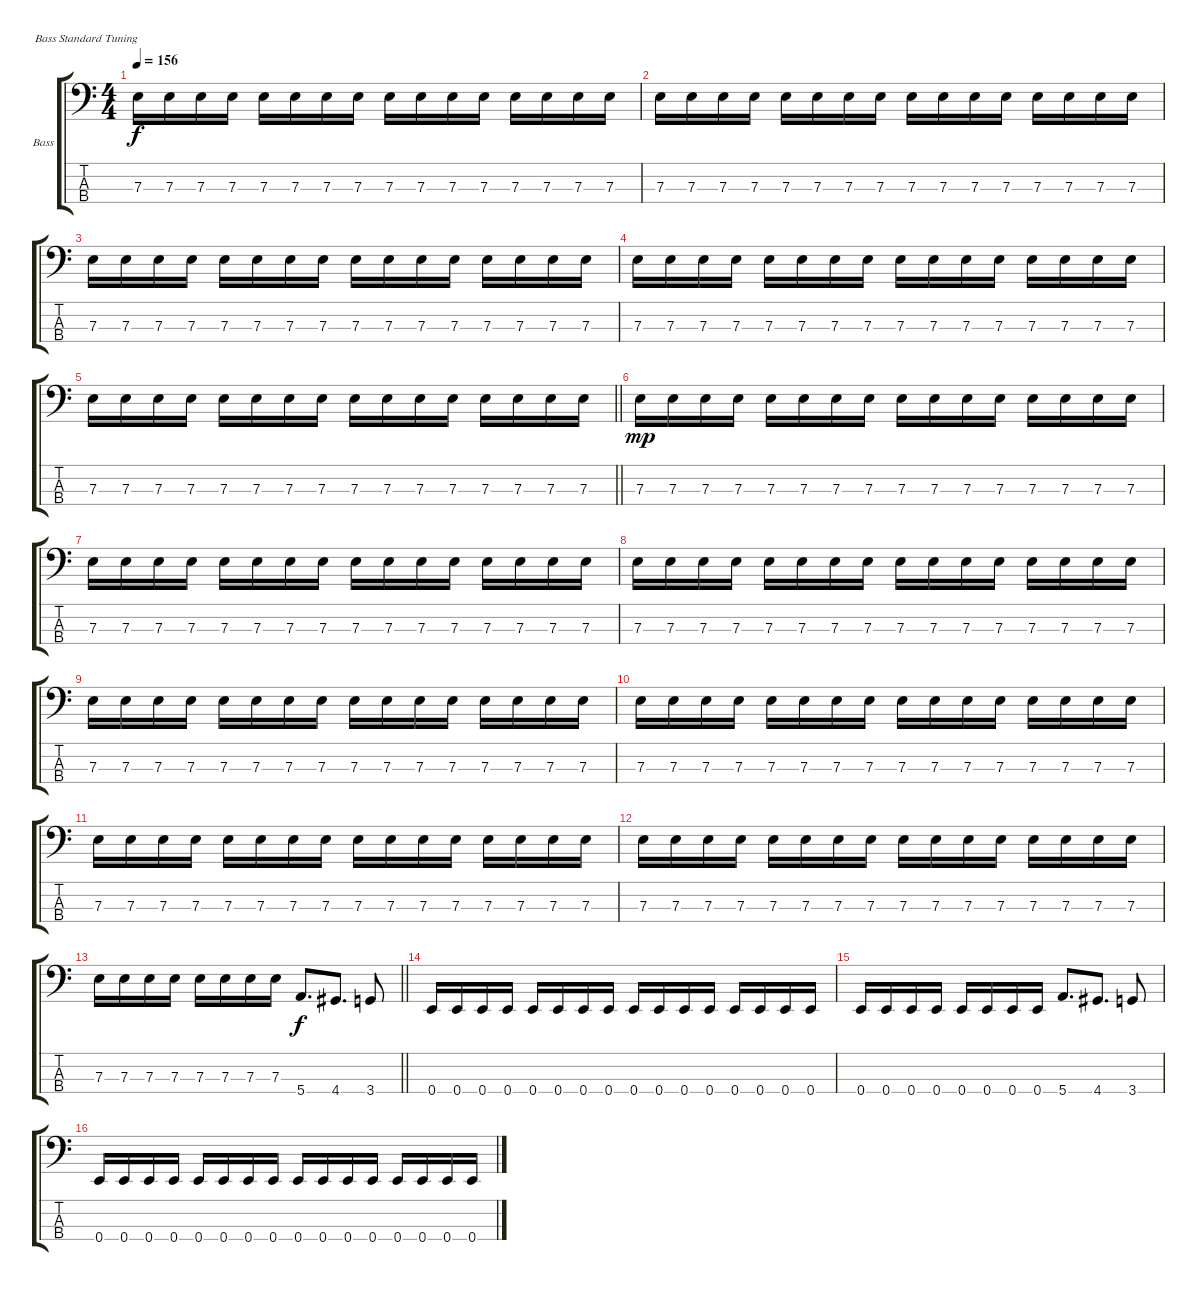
\bracketExtendMode groupsimilarinstruments
\firstSystemTrackNameOrientation horizontal
\otherSystemsTrackNameOrientation horizontal
\track ("Bass" "Bass") {instrument electricbassfinger}
\staff {score tabs}
\tuning (G2 D2 A1 E1)
\ts (4 4)
\tempo 156
\clef f4
\ks c
7.3.16{dy f} 7.3.16 7.3.16 7.3.16 7.3.16 7.3.16 7.3.16 7.3.16 7.3.16 7.3.16 7.3.16 7.3.16 7.3.16 7.3.16 7.3.16 7.3.16 |
7.3.16 7.3.16 7.3.16 7.3.16 7.3.16 7.3.16 7.3.16 7.3.16 7.3.16 7.3.16 7.3.16 7.3.16 7.3.16 7.3.16 7.3.16 7.3.16 |
7.3.16 7.3.16 7.3.16 7.3.16 7.3.16 7.3.16 7.3.16 7.3.16 7.3.16 7.3.16 7.3.16 7.3.16 7.3.16 7.3.16 7.3.16 7.3.16 |
7.3.16 7.3.16 7.3.16 7.3.16 7.3.16 7.3.16 7.3.16 7.3.16 7.3.16 7.3.16 7.3.16 7.3.16 7.3.16 7.3.16 7.3.16 7.3.16 |
\barLineRight lightlight
7.3.16 7.3.16 7.3.16 7.3.16 7.3.16 7.3.16 7.3.16 7.3.16 7.3.16 7.3.16 7.3.16 7.3.16 7.3.16 7.3.16 7.3.16 7.3.16 |
7.3.16{dy mp} 7.3.16 7.3.16 7.3.16 7.3.16 7.3.16 7.3.16 7.3.16 7.3.16 7.3.16 7.3.16 7.3.16 7.3.16 7.3.16 7.3.16 7.3.16 |
7.3.16 7.3.16 7.3.16 7.3.16 7.3.16 7.3.16 7.3.16 7.3.16 7.3.16 7.3.16 7.3.16 7.3.16 7.3.16 7.3.16 7.3.16 7.3.16 |
7.3.16 7.3.16 7.3.16 7.3.16 7.3.16 7.3.16 7.3.16 7.3.16 7.3.16 7.3.16 7.3.16 7.3.16 7.3.16 7.3.16 7.3.16 7.3.16 |
7.3.16 7.3.16 7.3.16 7.3.16 7.3.16 7.3.16 7.3.16 7.3.16 7.3.16 7.3.16 7.3.16 7.3.16 7.3.16 7.3.16 7.3.16 7.3.16 |
7.3.16 7.3.16 7.3.16 7.3.16 7.3.16 7.3.16 7.3.16 7.3.16 7.3.16 7.3.16 7.3.16 7.3.16 7.3.16 7.3.16 7.3.16 7.3.16 |
7.3.16 7.3.16 7.3.16 7.3.16 7.3.16 7.3.16 7.3.16 7.3.16 7.3.16 7.3.16 7.3.16 7.3.16 7.3.16 7.3.16 7.3.16 7.3.16 |
7.3.16 7.3.16 7.3.16 7.3.16 7.3.16 7.3.16 7.3.16 7.3.16 7.3.16 7.3.16 7.3.16 7.3.16 7.3.16 7.3.16 7.3.16 7.3.16 |
\barLineRight lightlight
7.3.16 7.3.16 7.3.16 7.3.16 7.3.16 7.3.16 7.3.16 7.3.16 5.4.8{d dy f} 4.4.8{d} 3.4.8 |
0.4.16 0.4.16 0.4.16 0.4.16 0.4.16 0.4.16 0.4.16 0.4.16 0.4.16 0.4.16 0.4.16 0.4.16 0.4.16 0.4.16 0.4.16 0.4.16 |
0.4.16 0.4.16 0.4.16 0.4.16 0.4.16 0.4.16 0.4.16 0.4.16 5.4.8{d} 4.4.8{d} 3.4.8 |
0.4.16 0.4.16 0.4.16 0.4.16 0.4.16 0.4.16 0.4.16 0.4.16 0.4.16 0.4.16 0.4.16 0.4.16 0.4.16 0.4.16 0.4.16 0.4.16
